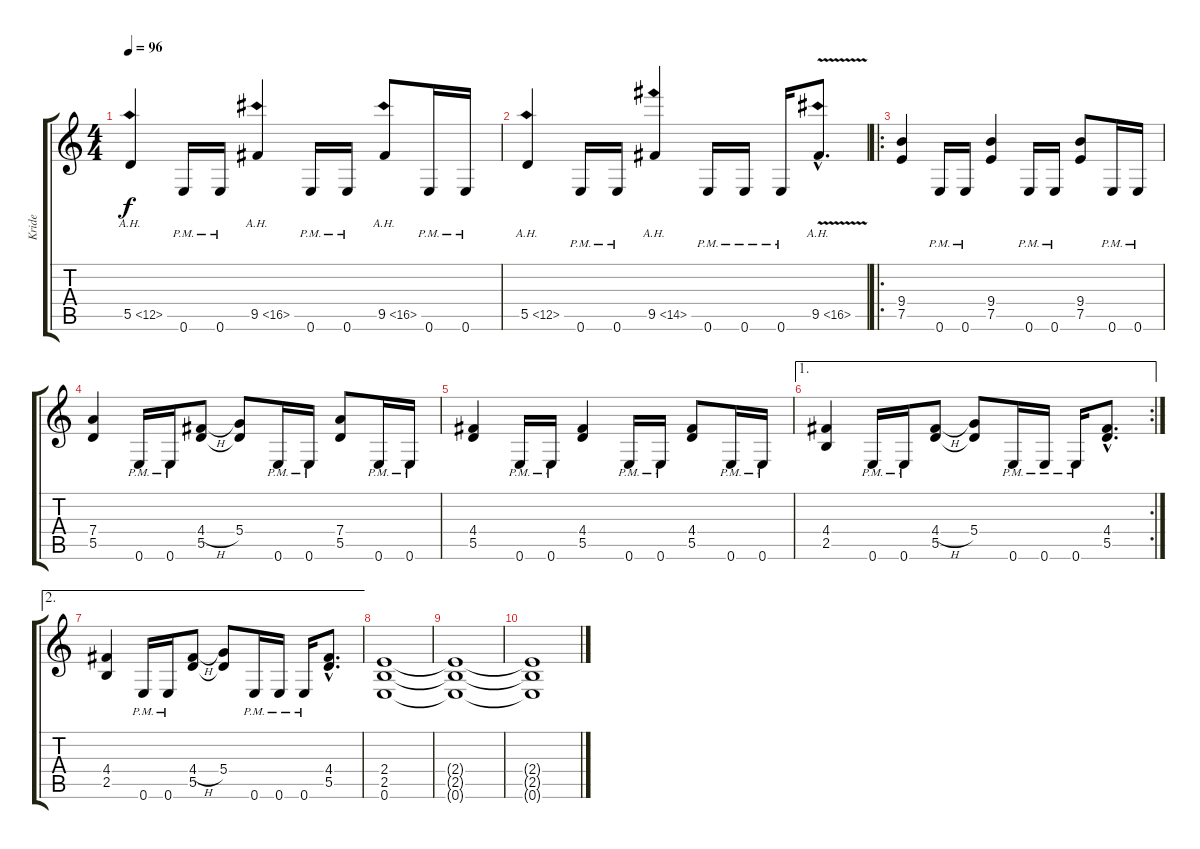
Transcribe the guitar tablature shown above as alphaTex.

\track ("Kride" "Kride") {instrument distortionguitar}
\staff {score tabs}
\tuning (E4 B3 G3 D3 A2 E2) {hide}
\ts (4 4)
\tempo 96
\clef g2
\ks c
5.5{ah 7}.4{dy f} 0.6{pm}.16 0.6{pm}.16 9.5{ah 7}.4 0.6{pm}.16 0.6{pm}.16 9.5{ah 7}.8 0.6{pm}.16 0.6{pm}.16 |
5.5{ah 7}.4 0.6{pm}.16 0.6{pm}.16 9.5{ah 5}.4 0.6{pm}.16 0.6{pm}.16 0.6{pm}.16 9.5{ah 7 v hac}.8{d} |
\ro
(9.4 7.5).4 0.6{pm}.16 0.6{pm}.16 (9.4 7.5).4 0.6{pm}.16 0.6{pm}.16 (9.4 7.5).8 0.6{pm}.16 0.6{pm}.16 |
(7.4 5.5).4 0.6{pm}.16 0.6{pm}.16 (4.4{h} 5.5).8 (5.4 5.5{t}).8 0.6{pm}.16 0.6{pm}.16 (7.4 5.5).8 0.6{pm}.16 0.6{pm}.16 |
(4.4 5.5).4 0.6{pm}.16 0.6{pm}.16 (4.4 5.5).4 0.6{pm}.16 0.6{pm}.16 (4.4 5.5).8 0.6{pm}.16 0.6{pm}.16 |
\ae 1
\rc 2
(4.4 2.5).4 0.6{pm}.16 0.6{pm}.16 (4.4{h} 5.5).8 (5.4 5.5{t}).8 0.6{pm}.16 0.6{pm}.16 0.6{pm}.16 (4.4{hac} 5.5{hac}).8{d} |
\ae 2
(4.4 2.5).4 0.6{pm}.16 0.6{pm}.16 (4.4{h} 5.5).8 (5.4 5.5{t}).8 0.6{pm}.16 0.6{pm}.16 0.6{pm}.16 (4.4{hac} 5.5{hac}).8{d} |
(2.4 2.5 0.6).1{volume 0} |
(2.4{t} 2.5{t} 0.6{t}).1 |
(2.4{t} 2.5{t} 0.6{t}).1
